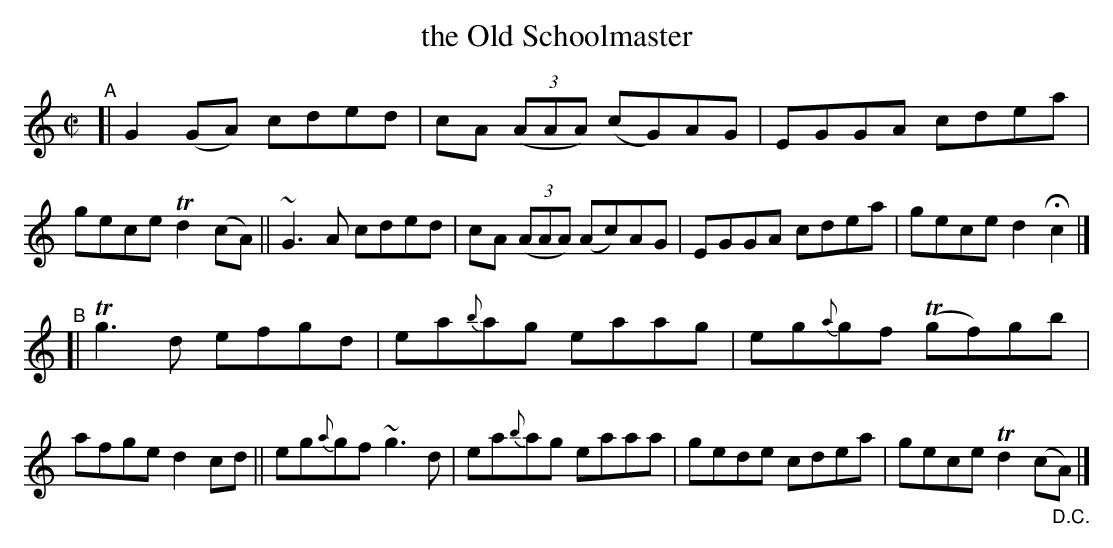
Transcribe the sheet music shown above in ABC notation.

X:1
T:the Old Schoolmaster
M:C|
L:1/8
K:C
"^A"\
[| G2(GA) cded | cA (3(AAA) (cG)AG | EGGA cdea | gece Td2(cA) \
|| ~G3A   cded | cA (3(AAA) (Ac)AG | EGGA cdea | gece d2Hc2 |]
"^B"\
[| Tg3d efgd | ea{b}ag eaag | eg{a}gf (Tgf)gb | afge d2cd \
|| eg{a}gf ~g3d | ea{b}ag eaaa | gede cdea | gece Td2(c"_D.C."A) |]
